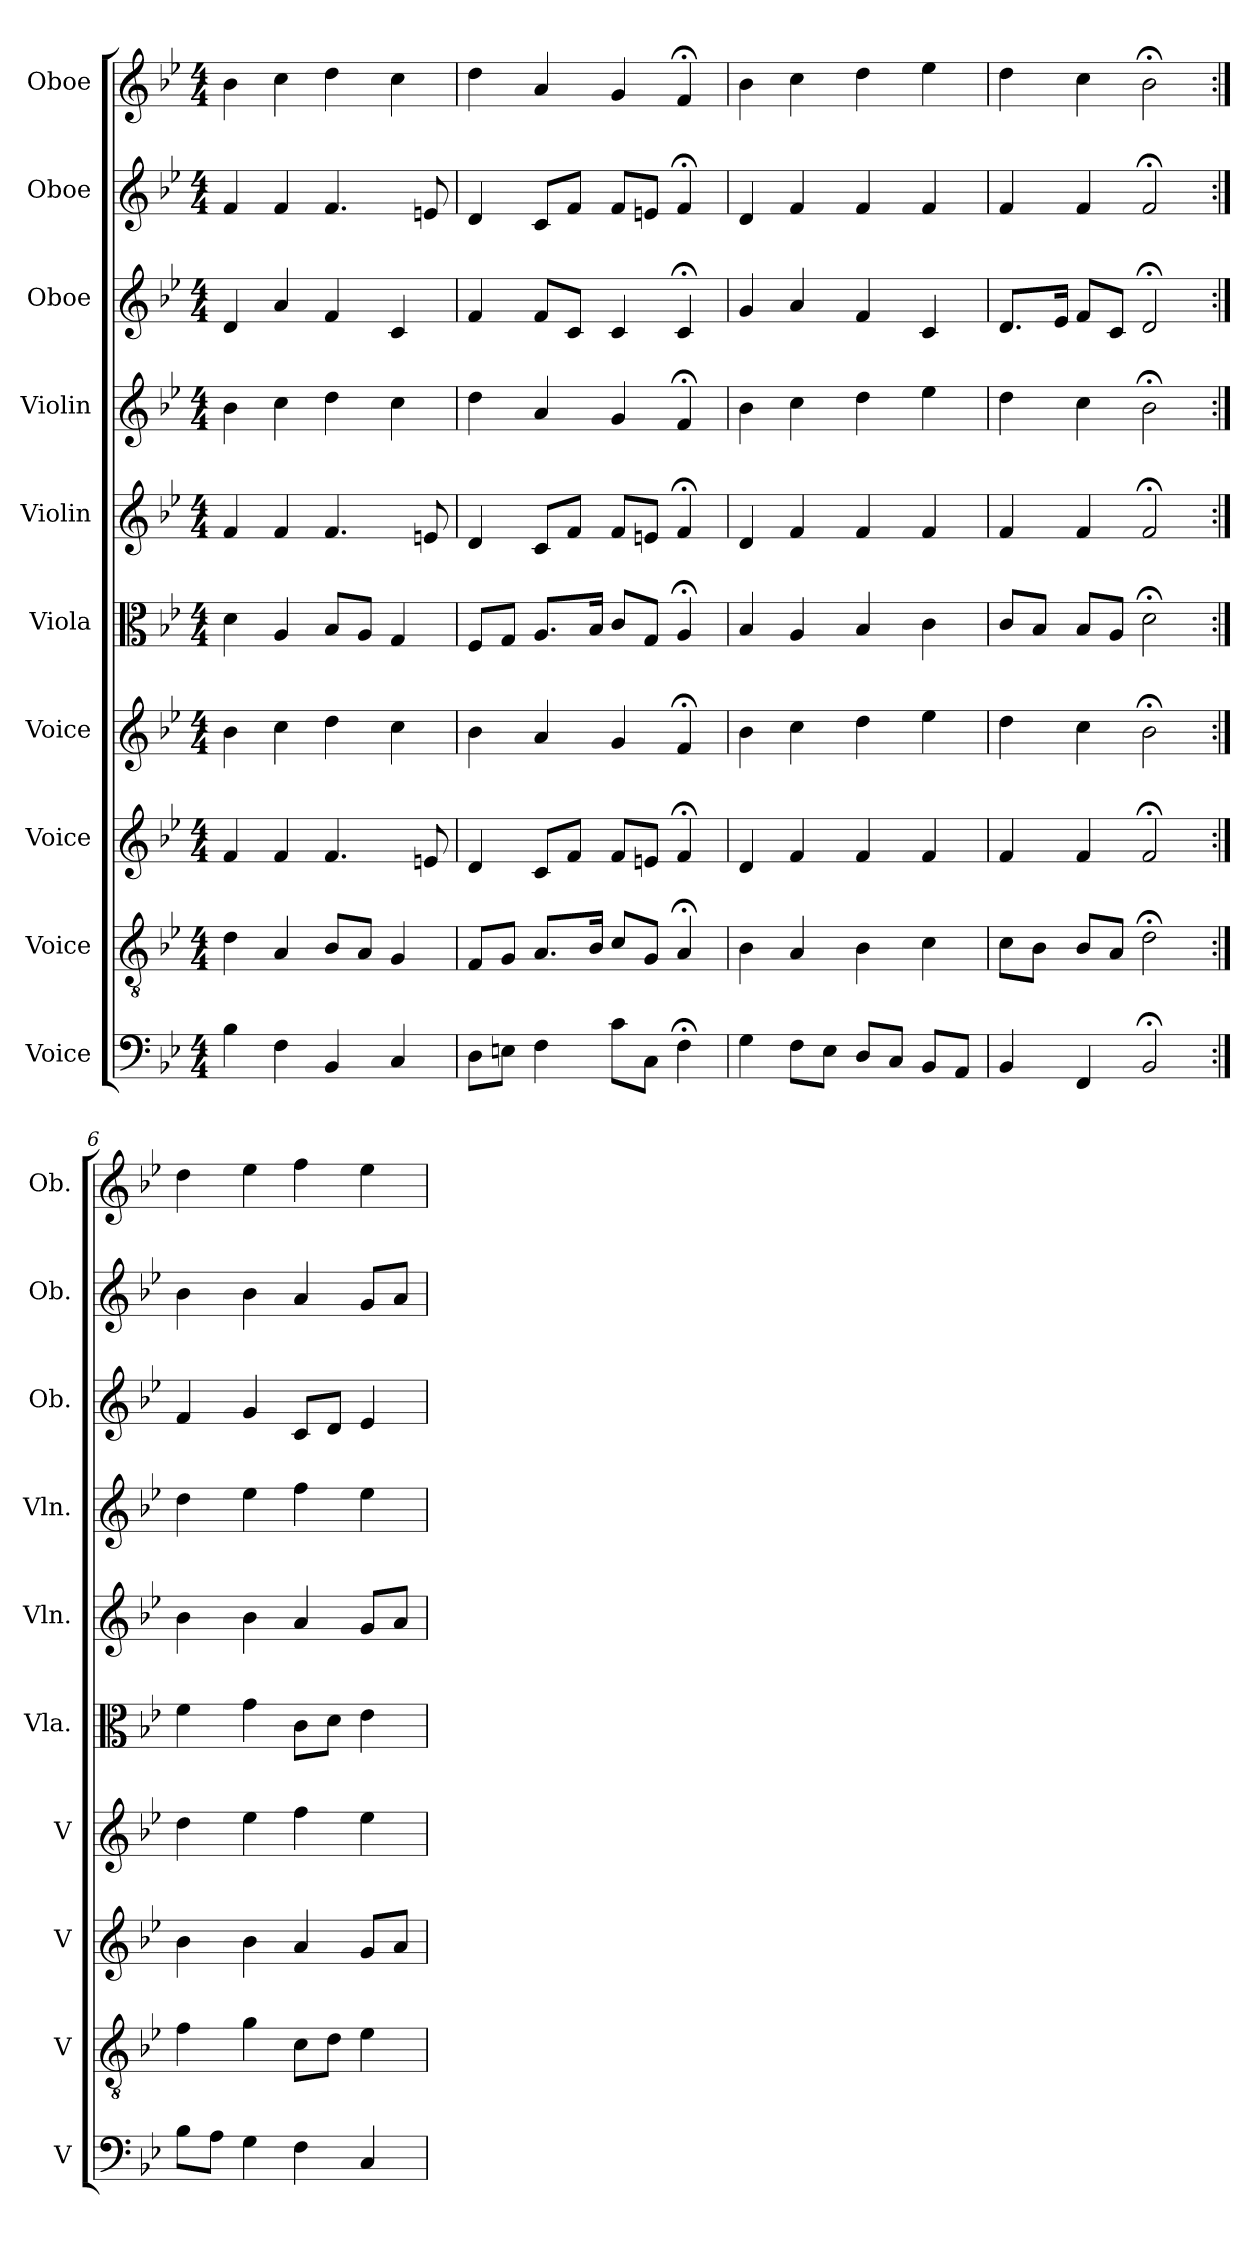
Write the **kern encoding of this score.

**kern	**kern	**kern	**kern	**kern	**kern	**kern	**kern	**kern	**kern
*part10	*part9	*part8	*part7	*part6	*part5	*part4	*part3	*part2	*part1
*staff10	*staff9	*staff8	*staff7	*staff6	*staff5	*staff4	*staff3	*staff2	*staff1
*I"Voice	*I"Voice	*I"Voice	*I"Voice	*I"Viola	*I"Violin	*I"Violin	*I"Oboe	*I"Oboe	*I"Oboe
*I'V	*I'V	*I'V	*I'V	*I'Vla.	*I'Vln.	*I'Vln.	*I'Ob.	*I'Ob.	*I'Ob.
*clefF4	*clefGv2	*clefG2	*clefG2	*clefC3	*clefG2	*clefG2	*clefG2	*clefG2	*clefG2
*k[b-e-]	*k[b-e-]	*k[b-e-]	*k[b-e-]	*k[b-e-]	*k[b-e-]	*k[b-e-]	*k[b-e-]	*k[b-e-]	*k[b-e-]
*M4/4	*M4/4	*M4/4	*M4/4	*M4/4	*M4/4	*M4/4	*M4/4	*M4/4	*M4/4
=	=	=	=	=	=	=	=	=	=
4B-	4d	4f	4b-	4d	4f	4b-	4d	4f	4b-
4F	4A	4f	4cc	4A	4f	4cc	4a	4f	4cc
4BB-	8B-L	4.f	4dd	8B-L	4.f	4dd	4f	4.f	4dd
.	8AJ	.	.	8AJ	.	.	.	.	.
4C	4G	.	4cc	4G	.	4cc	4c	.	4cc
.	.	8en	.	.	8en	.	.	8en	.
=3	=3	=3	=3	=3	=3	=3	=3	=3	=3
8DL	8FL	4d	4b-	8FL	4d	4dd	4f	4d	4dd
8EnJ	8GJ	.	.	8GJ	.	.	.	.	.
4F	8.AL	8cL	4a	8.AL	8cL	4a	8fL	8cL	4a
.	.	8fJ	.	.	8fJ	.	8cJ	8fJ	.
.	16B-Jk	.	.	16B-Jk	.	.	.	.	.
8cL	8cL	8fL	4g	8cL	8fL	4g	4c	8fL	4g
8CJ	8GJ	8enJ	.	8GJ	8enJ	.	.	8enJ	.
4F;<	4A;<	4f;<	4f;<	4A;<	4f;<	4f;<	4c;<	4f;<	4f;<
=4	=4	=4	=4	=4	=4	=4	=4	=4	=4
4G	4B-	4d	4b-	4B-	4d	4b-	4g	4d	4b-
8FL	4A	4f	4cc	4A	4f	4cc	4a	4f	4cc
8E-J	.	.	.	.	.	.	.	.	.
8DL	4B-	4f	4dd	4B-	4f	4dd	4f	4f	4dd
8CJ	.	.	.	.	.	.	.	.	.
8BB-L	4c	4f	4ee-	4c	4f	4ee-	4c	4f	4ee-
8AAJ	.	.	.	.	.	.	.	.	.
=5	=5	=5	=5	=5	=5	=5	=5	=5	=5
4BB-	8cL	4f	4dd	8cL	4f	4dd	8.dL	4f	4dd
.	8B-J	.	.	8B-J	.	.	.	.	.
.	.	.	.	.	.	.	16e-Jk	.	.
4FF	8B-L	4f	4cc	8B-L	4f	4cc	8fL	4f	4cc
.	8AJ	.	.	8AJ	.	.	8cJ	.	.
2BB-;<	2d;<	2f;<	2b-;<	2d;<	2f;<	2b-;<	2d;<	2f;<	2b-;<
=6:|!	=6:|!	=6:|!	=6:|!	=6:|!	=6:|!	=6:|!	=6:|!	=6:|!	=6:|!
8B-L	4f	4b-	4dd	4f	4b-	4dd	4f	4b-	4dd
8AJ	.	.	.	.	.	.	.	.	.
4G	4g	4b-	4ee-	4g	4b-	4ee-	4g	4b-	4ee-
4F	8cL	4a	4ff	8cL	4a	4ff	8cL	4a	4ff
.	8dJ	.	.	8dJ	.	.	8dJ	.	.
4C	4e-	8gL	4ee-	4e-	8gL	4ee-	4e-	8gL	4ee-
.	.	8aJ	.	.	8aJ	.	.	8aJ	.
=	=	=	=	=	=	=	=	=	=
*-	*-	*-	*-	*-	*-	*-	*-	*-	*-
